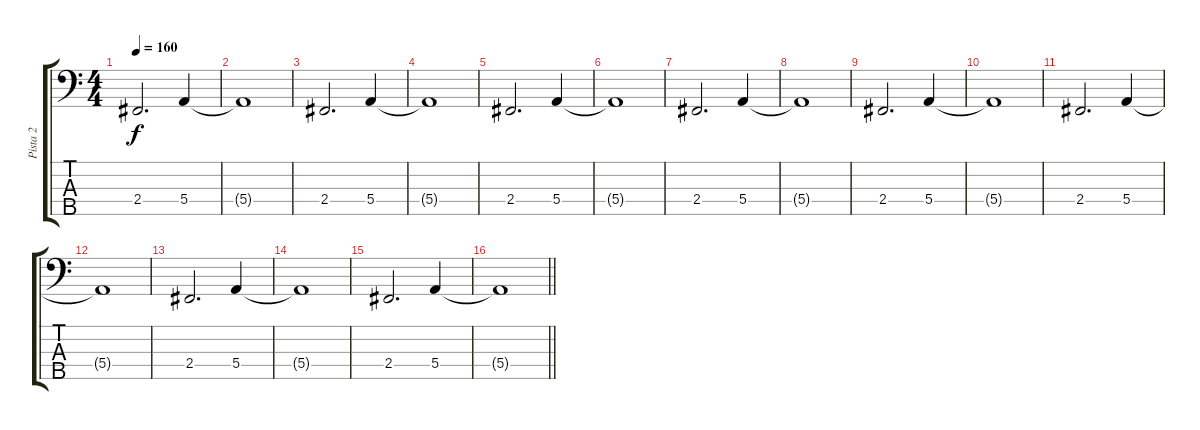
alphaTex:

\track ("Pista 2" "Pista 2") {instrument electricbassfinger}
\staff {score tabs}
\tuning (G2 D2 A1 E1 B0) {hide}
\ts (4 4)
\tempo 160
\clef f4
\ks c
2.4.2{d dy f} 5.4.4 |
5.4{t}.1 |
2.4.2{d} 5.4.4 |
5.4{t}.1 |
2.4.2{d} 5.4.4 |
5.4{t}.1 |
2.4.2{d} 5.4.4 |
5.4{t}.1 |
2.4.2{d} 5.4.4 |
5.4{t}.1 |
2.4.2{d} 5.4.4 |
5.4{t}.1 |
2.4.2{d} 5.4.4 |
5.4{t}.1 |
2.4.2{d} 5.4.4 |
\barLineRight lightlight
5.4{t}.1
